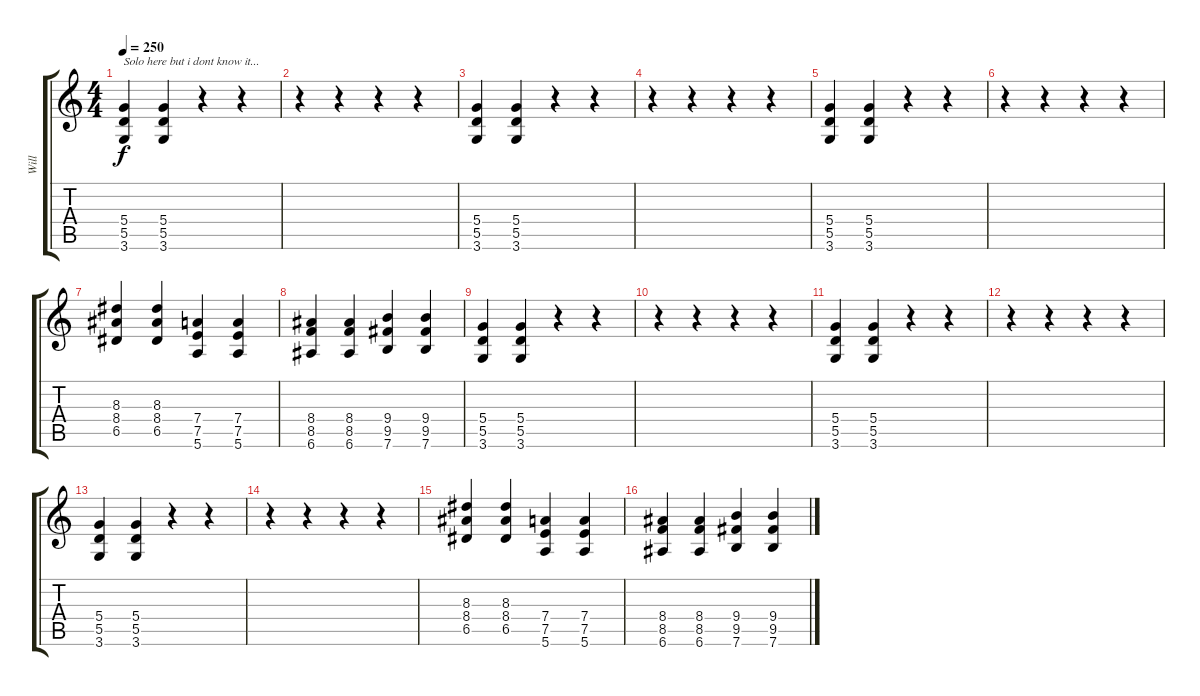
\track ("Will" "Will") {instrument overdrivenguitar}
\staff {score tabs}
\tuning (E4 B3 G3 D3 A2 E2) {hide}
\ts (4 4)
\tempo 250
\clef g2
\ks c
(5.4 5.5 3.6).4{txt "Solo here but i dont know it..." dy f} (5.4 5.5 3.6).4 r.4 r.4 |
r.4 r.4 r.4 r.4 |
(5.4 5.5 3.6).4 (5.4 5.5 3.6).4 r.4 r.4 |
r.4 r.4 r.4 r.4 |
(5.4 5.5 3.6).4 (5.4 5.5 3.6).4 r.4 r.4 |
r.4 r.4 r.4 r.4 |
(8.3 8.4 6.5).4 (8.3 8.4 6.5).4 (7.4 7.5 5.6).4 (7.4 7.5 5.6).4 |
(8.4 8.5 6.6).4 (8.4 8.5 6.6).4 (9.4 9.5 7.6).4 (9.4 9.5 7.6).4 |
(5.4 5.5 3.6).4 (5.4 5.5 3.6).4 r.4 r.4 |
r.4 r.4 r.4 r.4 |
(5.4 5.5 3.6).4 (5.4 5.5 3.6).4 r.4 r.4 |
r.4 r.4 r.4 r.4 |
(5.4 5.5 3.6).4 (5.4 5.5 3.6).4 r.4 r.4 |
r.4 r.4 r.4 r.4 |
(8.3 8.4 6.5).4 (8.3 8.4 6.5).4 (7.4 7.5 5.6).4 (7.4 7.5 5.6).4 |
(8.4 8.5 6.6).4 (8.4 8.5 6.6).4 (9.4 9.5 7.6).4 (9.4 9.5 7.6).4
